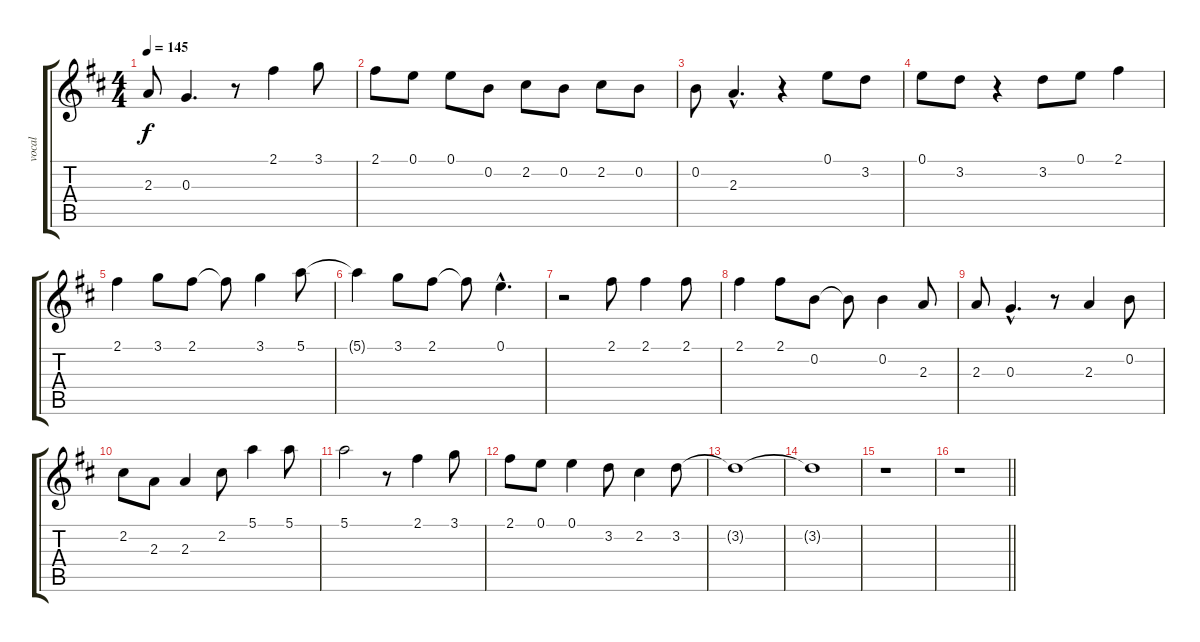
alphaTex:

\track ("vocal" "vocal") {instrument acousticguitarnylon}
\staff {score tabs}
\tuning (E4 B3 G3 D3 A2 E2) {hide}
\ts (4 4)
\tempo 145
\clef g2
\ks d
2.3.8{dy f} 0.3.4{d} r.8 2.1.4 3.1.8 |
2.1.8 0.1.8 0.1.8 0.2.8 2.2.8 0.2.8 2.2.8 0.2.8 |
0.2.8 2.3{hac}.4{d} r.4 0.1.8 3.2.8 |
0.1.8 3.2.8 r.4 3.2.8 0.1.8 2.1.4 |
2.1.4 3.1.8 2.1.8 2.1{t}.8 3.1.4 5.1.8 |
5.1{t}.4 3.1.8 2.1.8 2.1{t}.8 0.1{hac}.4{d} |
r.2 2.1.8 2.1.4 2.1.8 |
2.1.4 2.1.8 0.2.8 0.2{t}.8 0.2.4 2.3.8 |
2.3.8 0.3{hac}.4{d} r.8 2.3.4 0.2.8 |
2.2.8 2.3.8 2.3.4 2.2.8 5.1.4 5.1.8 |
5.1.2 r.8 2.1.4 3.1.8 |
2.1.8 0.1.8 0.1.4 3.2.8 2.2.4 3.2.8 |
3.2{t}.1 |
3.2{t}.1 |
r.1 |
\barLineRight lightlight
r.1
